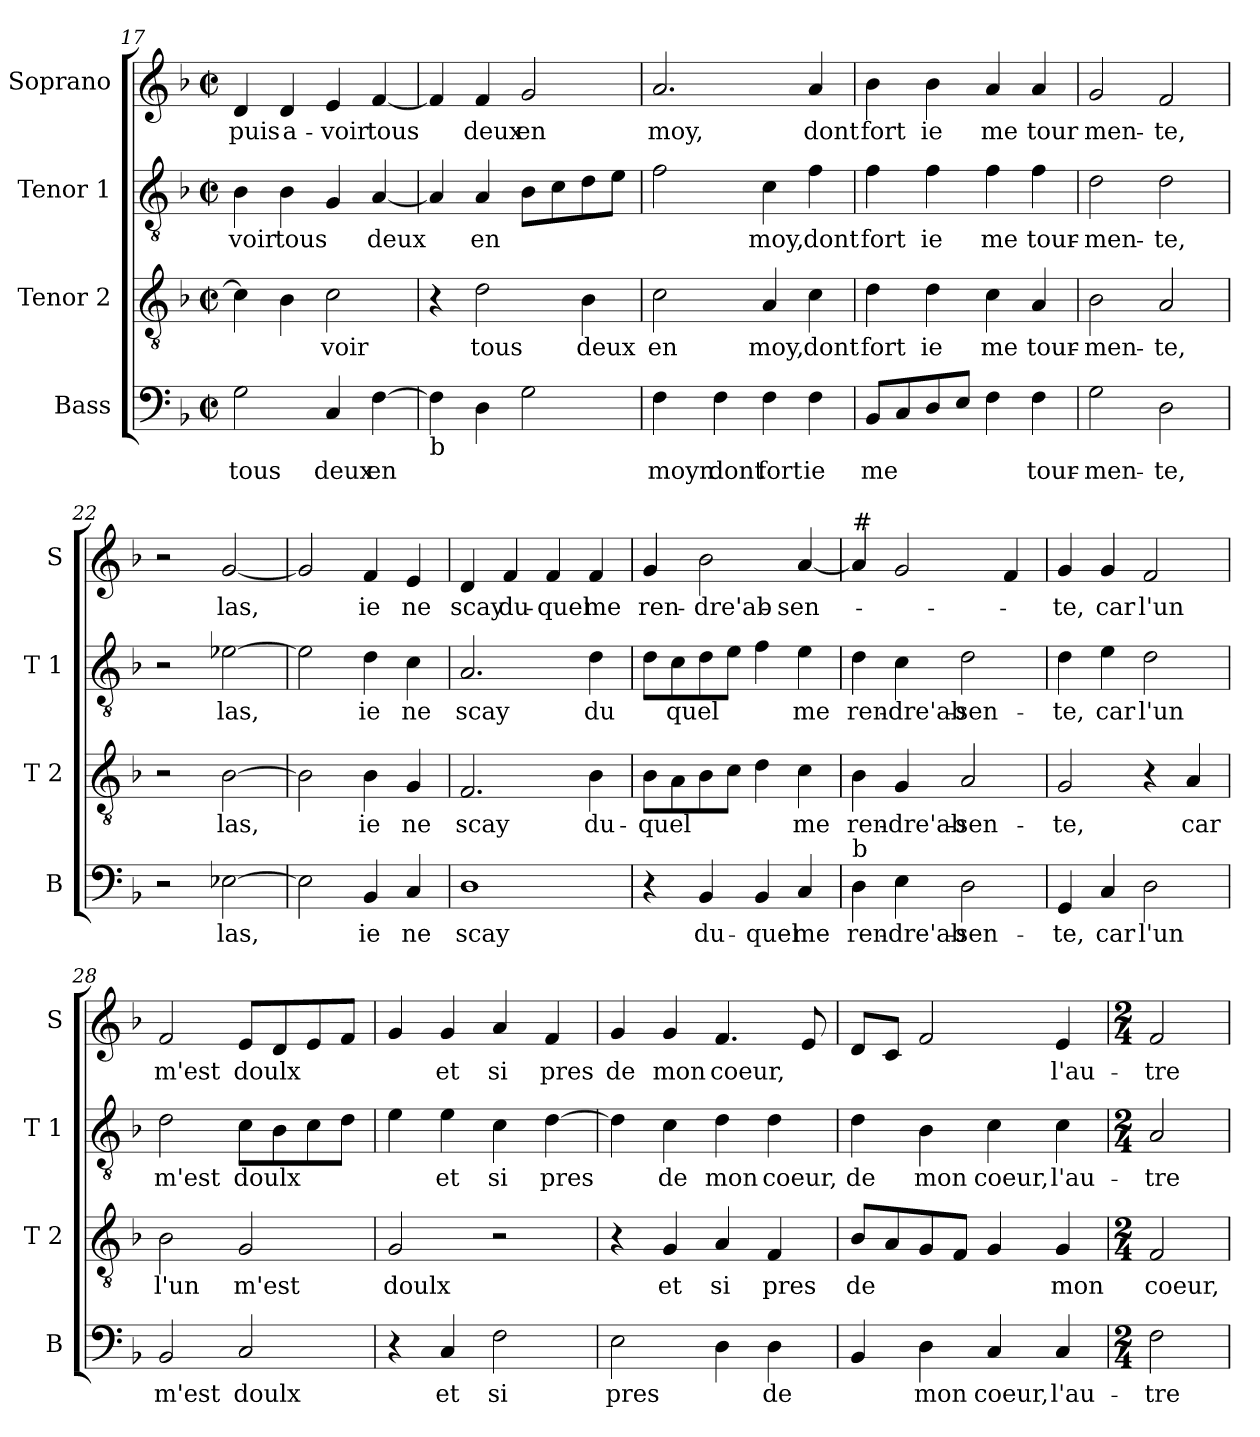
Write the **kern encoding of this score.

**kern	**text	**kern	**text	**kern	**text	**kern	**text
*part4	*part4	*part3	*part3	*part2	*part2	*part1	*part1
*staff4	*staff4	*staff3	*staff3	*staff2	*staff2	*staff1	*staff1
*I"Bass	*	*I"Tenor 2	*	*I"Tenor 1	*	*I"Soprano	*
*I'B	*	*I'T 2	*	*I'T 1	*	*I'S	*
!!LO:LB:g=z
*clefF4	*	*clefGv2	*	*clefGv2	*	*clefG2	*
*k[b-]	*	*k[b-]	*	*k[b-]	*	*k[b-]	*
*F:	*	*F:	*	*F:	*	*F:	*
*M2/2	*	*M2/2	*	*M2/2	*	*M2/2	*
*met(c|)	*	*met(c|)	*	*met(c|)	*	*met(c|)	*
=17	=17	=17	=17	=17	=17	=17	=17
!	!LO:LY:b	!	!	!	!LO:LY:b	!	!LO:LY:b
2G\	tous	4c\]	.	4B-\	voir	4d/	puis
!	!	!	!	!	!LO:LY:b	!	!LO:LY:b
.	.	4B-\	.	4B-\	tous	4d/	a-
!	!LO:LY:b	!	!LO:LY:b	!	!	!	!LO:LY:b
4C/	deux	2c\	voir	4G/	.	4e/	-voir
!	!LO:LY:b	!	!	!	!LO:LY:b	!	!LO:LY:b
[4F\	en	.	.	[4A/	deux	[4f/	tous
=18	=18	=18	=18	=18	=18	=18	=18
!LO:TX:b:t=b	!	!	!	!	!	!	!
4F\]	.	4r	.	4A/]	.	4f/]	.
!	!	!	!LO:LY:b	!	!LO:LY:b	!	!LO:LY:b
4D\	.	2d\	tous	4A/	en	4f/	deux
!	!	!	!	!	!	!	!LO:LY:b
2G\	.	.	.	8B-\L	.	2g/	en
.	.	.	.	8c\	.	.	.
!	!	!	!LO:LY:b	!	!	!	!
.	.	4B-\	deux	8d\	.	.	.
.	.	.	.	8e\J	.	.	.
=19	=19	=19	=19	=19	=19	=19	=19
!	!LO:LY:b	!	!LO:LY:b	!	!	!	!LO:LY:b
4F\	moyn	2c\	en	2f\	.	2.a/	moy,
!	!LO:LY:b	!	!	!	!	!	!
4F\	dont	.	.	.	.	.	.
!	!LO:LY:b	!	!LO:LY:b	!	!LO:LY:b	!	!
4F\	fort	4A/	moy,	4c\	moy,	.	.
!	!LO:LY:b	!	!LO:LY:b	!	!LO:LY:b	!	!LO:LY:b
4F\	ie	4c\	dont	4f\	dont	4a/	dont
=20	=20	=20	=20	=20	=20	=20	=20
!	!LO:LY:b	!	!LO:LY:b	!	!LO:LY:b	!	!LO:LY:b
8BB-/L	me	4d\	fort	4f\	fort	4b-\	fort
8C/	.	.	.	.	.	.	.
!	!	!	!LO:LY:b	!	!LO:LY:b	!	!LO:LY:b
8D/	.	4d\	ie	4f\	ie	4b-\	ie
8E/J	.	.	.	.	.	.	.
!	!	!	!LO:LY:b	!	!LO:LY:b	!	!LO:LY:b
4F\	.	4c\	me	4f\	me	4a/	me
!	!LO:LY:b	!	!LO:LY:b	!	!LO:LY:b	!	!LO:LY:b
4F\	tour-	4A/	tour-	4f\	tour-	4a/	tour
=21	=21	=21	=21	=21	=21	=21	=21
!	!LO:LY:b	!	!LO:LY:b	!	!LO:LY:b	!	!LO:LY:b
2G\	-men-	2B-\	-men-	2d\	-men-	2g/	men-
!	!LO:LY:b	!	!LO:LY:b	!	!LO:LY:b	!	!LO:LY:b
2D\	-te,	2A/	-te,	2d\	-te,	2f/	-te,
=22	=22	=22	=22	=22	=22	=22	=22
2r	.	2r	.	2r	.	2r	.
!	!LO:LY:b	!	!LO:LY:b	!	!LO:LY:b	!	!LO:LY:b
[2E-X\	las,	[2B-\	las,	[2e-X\	las,	[2g/	las,
!!LO:LB:g=z
=23	=23	=23	=23	=23	=23	=23	=23
2E-\]	.	2B-\]	.	2e-\]	.	2g/]	.
!	!LO:LY:b	!	!LO:LY:b	!	!LO:LY:b	!	!LO:LY:b
4BB-/	ie	4B-\	ie	4d\	ie	4f/	ie
!	!LO:LY:b	!	!LO:LY:b	!	!LO:LY:b	!	!LO:LY:b
4C/	ne	4G/	ne	4c\	ne	4e/	ne
=24	=24	=24	=24	=24	=24	=24	=24
!	!LO:LY:b	!	!LO:LY:b	!	!LO:LY:b	!	!LO:LY:b
1D	scay	2.F/	scay	2.A/	scay	4d/	scay
!	!	!	!	!	!	!	!LO:LY:b
.	.	.	.	.	.	4f/	du-
!	!	!	!	!	!	!	!LO:LY:b
.	.	.	.	.	.	4f/	-quel
!	!	!	!LO:LY:b	!	!LO:LY:b	!	!LO:LY:b
.	.	4B-\	du-	4d\	du	4f/	me
=25	=25	=25	=25	=25	=25	=25	=25
!	!	!	!LO:LY:b	!	!	!	!LO:LY:b
4r	.	8B-\L	-quel	8d\L	.	4g/	ren-
!	!	!	!	!	!LO:LY:b	!	!
.	.	8A\	.	8c\	quel	.	.
!	!LO:LY:b	!	!	!	!	!	!LO:LY:b
4BB-/	du-	8B-\	.	8d\	.	2b-\	-dre'ab-
.	.	8c\J	.	8e\J	.	.	.
!	!LO:LY:b	!	!	!	!	!	!
4BB-/	-quel	4d\	.	4f\	.	.	.
!	!LO:LY:b	!	!LO:LY:b	!	!LO:LY:b	!	!LO:LY:b
4C/	me	4c\	me	4e\	me	[4a/	-sen-
=26	=26	=26	=26	=26	=26	=26	=26
!	!	!	!	!	!	!LO:TX:a:t=#	!
!LO:TX:a:t=b	!	!	!	!	!	!	!
!	!LO:LY:b	!	!LO:LY:b	!	!LO:LY:b	!	!
4D\	ren-	4B-\	ren-	4d\	ren-	4a/]	.
!	!LO:LY:b	!	!LO:LY:b	!	!LO:LY:b	!	!
4E\	-dre'ab-	4G/	-dre'ab-	4c\	-dre'ab-	2g/	.
!	!LO:LY:b	!	!LO:LY:b	!	!LO:LY:b	!	!
2D\	-sen-	2A/	-sen-	2d\	-sen-	.	.
.	.	.	.	.	.	4f/	.
=27	=27	=27	=27	=27	=27	=27	=27
!	!LO:LY:b	!	!LO:LY:b	!	!LO:LY:b	!	!LO:LY:b
4GG/	-te,	2G/	-te,	4d\	-te,	4g/	-te,
!	!LO:LY:b	!	!	!	!LO:LY:b	!	!LO:LY:b
4C/	car	.	.	4e\	car	4g/	car
!	!LO:LY:b	!	!	!	!LO:LY:b	!	!LO:LY:b
2D\	l'un	4r	.	2d\	l'un	2f/	l'un
!	!	!	!LO:LY:b	!	!	!	!
.	.	4A/	car	.	.	.	.
=28	=28	=28	=28	=28	=28	=28	=28
!	!LO:LY:b	!	!LO:LY:b	!	!LO:LY:b	!	!LO:LY:b
2BB-/	m'est	2B-\	l'un	2d\	m'est	2f/	m'est
!	!LO:LY:b	!	!LO:LY:b	!	!LO:LY:b	!	!LO:LY:b
2C/	doulx	2G/	m'est	8c\L	doulx	8e/L	doulx
.	.	.	.	8B-\	.	8d/	.
.	.	.	.	8c\	.	8e/	.
.	.	.	.	8d\J	.	8f/J	.
!!LO:PB:g=z
=29	=29	=29	=29	=29	=29	=29	=29
!	!	!	!LO:LY:b	!	!	!	!
4r	.	2G/	doulx	4e\	.	4g/	.
!	!LO:LY:b	!	!	!	!LO:LY:b	!	!LO:LY:b
4C/	et	.	.	4e\	et	4g/	et
!	!LO:LY:b	!	!	!	!LO:LY:b	!	!LO:LY:b
2F\	si	2r	.	4c\	si	4a/	si
!	!	!	!	!	!LO:LY:b	!	!LO:LY:b
.	.	.	.	[4d\	pres	4f/	pres
=30	=30	=30	=30	=30	=30	=30	=30
!	!LO:LY:b	!	!	!	!	!	!LO:LY:b
2E\	pres	4r	.	4d\]	.	4g/	de
!	!	!	!LO:LY:b	!	!LO:LY:b	!	!LO:LY:b
.	.	4G/	et	4c\	de	4g/	mon
!	!	!	!LO:LY:b	!	!LO:LY:b	!	!LO:LY:b
4D\	.	4A/	si	4d\	mon	4.f/	coeur,
!	!LO:LY:b	!	!LO:LY:b	!	!LO:LY:b	!	!
4D\	de	4F/	pres	4d\	coeur,	.	.
.	.	.	.	.	.	8e/	.
=31	=31	=31	=31	=31	=31	=31	=31
!	!	!	!LO:LY:b	!	!LO:LY:b	!	!
4BB-/	.	8B-/L	de	4d\	de	8d/L	.
.	.	8A/	.	.	.	8c/J	.
!	!LO:LY:b	!	!	!	!LO:LY:b	!	!
4D\	mon	8G/	.	4B-\	mon	2f/	.
.	.	8F/J	.	.	.	.	.
!	!LO:LY:b	!	!	!	!LO:LY:b	!	!
4C/	coeur,	4G/	.	4c\	coeur,	.	.
!	!LO:LY:b	!	!LO:LY:b	!	!LO:LY:b	!	!LO:LY:b
4C/	l'au-	4G/	mon	4c\	l'au-	4e/	l'au-
=32	=32	=32	=32	=32	=32	=32	=32
*M2/4	*	*M2/4	*	*M2/4	*	*M2/4	*
!	!LO:LY:b	!	!LO:LY:b	!	!LO:LY:b	!	!LO:LY:b
2F\	-tre	2F/	coeur,	2A/	-tre	2f/	-tre
=	=	=	=	=	=	=	=
*-	*-	*-	*-	*-	*-	*-	*-
